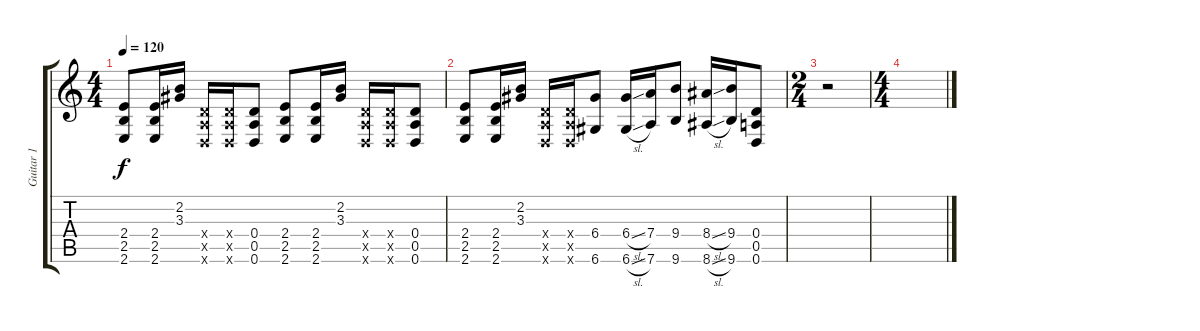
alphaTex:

\track ("Guitar 1" "Guitar 1") {instrument distortionguitar}
\staff {score tabs}
\tuning (E4 A3 F3 D3 A2 D2) {hide}
\ts (4 4)
\tempo 120
\clef g2
\ks c
(2.4 2.5 2.6).8{dy f} (2.4 2.5 2.6).16 (2.2 3.3).16 (0.4{x} 0.5{x} 0.6{x}).16 (0.4{x} 0.5{x} 0.6{x}).16 (0.4 0.5 0.6).8 (2.4 2.5 2.6).8 (2.4 2.5 2.6).16 (2.2 3.3).16 (0.4{x} 0.5{x} 0.6{x}).16 (0.4{x} 0.5{x} 0.6{x}).16 (0.4 0.5 0.6).8 |
(2.4 2.5 2.6).8 (2.4 2.5 2.6).16 (2.2 3.3).16 (0.4{x} 0.5{x} 0.6{x}).16 (0.4{x} 0.5{x} 0.6{x}).16 (6.4 6.6).8 (6.4{sl} 6.6{sl}).16 (7.4 7.6).16 (9.4 9.6).8 (8.4{sl} 8.6{sl}).16 (9.4 9.6).16 (0.4 0.5 0.6).8 |
\ts (2 4)
r.2 |
\ts (4 4)
